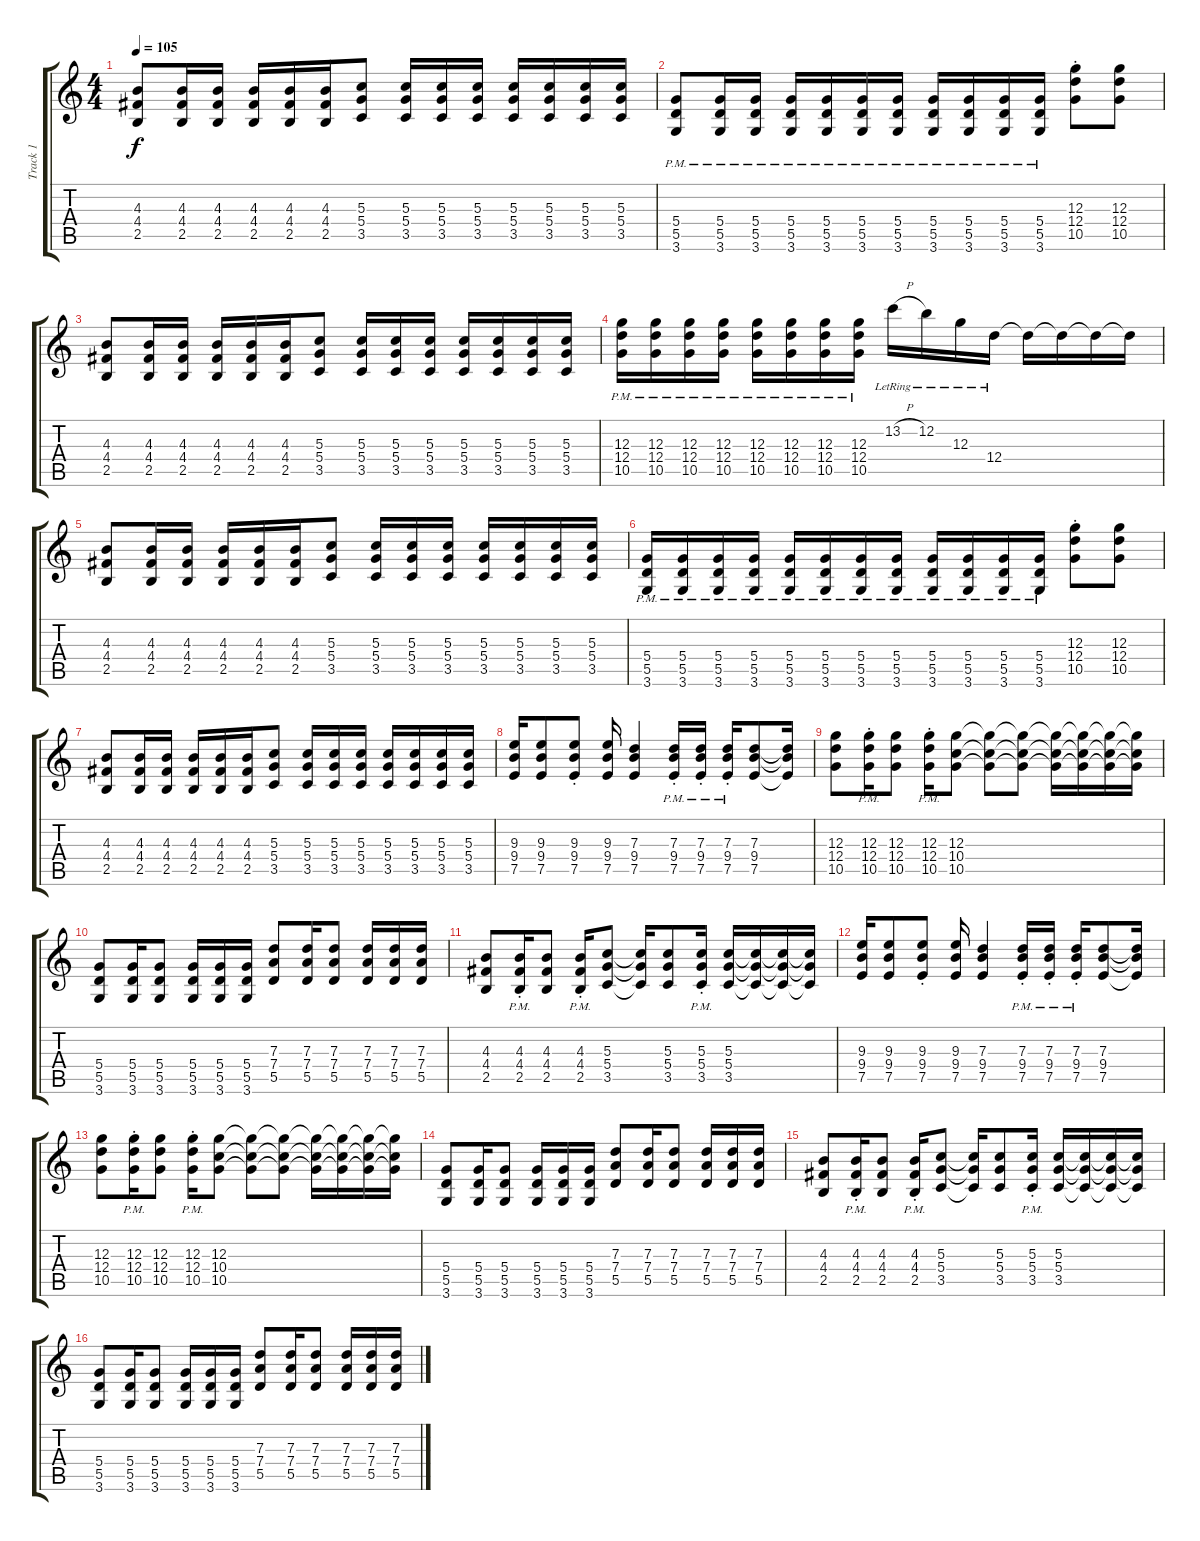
\track ("Track 1" "Track 1") {instrument distortionguitar}
\staff {score tabs}
\tuning (E4 B3 G3 D3 A2 E2) {hide}
\ts (4 4)
\tempo 105
\clef g2
\ks c
(4.3 4.4 2.5).8{dy f} (4.3 4.4 2.5).16 (4.3 4.4 2.5).16 (4.3 4.4 2.5).16 (4.3 4.4 2.5).16 (4.3 4.4 2.5).16 (5.3 5.4 3.5).8 (5.3 5.4 3.5).16 (5.3 5.4 3.5).16 (5.3 5.4 3.5).16 (5.3 5.4 3.5).16 (5.3 5.4 3.5).16 (5.3 5.4 3.5).16 (5.3 5.4 3.5).16 |
(5.4{pm} 5.5{pm} 3.6{pm}).8 (5.4{pm} 5.5{pm} 3.6{pm}).16 (5.4{pm} 5.5{pm} 3.6{pm}).16 (5.4{pm} 5.5{pm} 3.6{pm}).16 (5.4{pm} 5.5{pm} 3.6{pm}).16 (5.4{pm} 5.5{pm} 3.6{pm}).16 (5.4{pm} 5.5{pm} 3.6{pm}).16 (5.4{pm} 5.5{pm} 3.6{pm}).16 (5.4{pm} 5.5{pm} 3.6{pm}).16 (5.4{pm} 5.5{pm} 3.6{pm}).16 (5.4{pm} 5.5{pm} 3.6{pm}).16 (12.3{st} 12.4{st} 10.5{st}).8 (12.3 12.4 10.5).8 |
(4.3 4.4 2.5).8 (4.3 4.4 2.5).16 (4.3 4.4 2.5).16 (4.3 4.4 2.5).16 (4.3 4.4 2.5).16 (4.3 4.4 2.5).16 (5.3 5.4 3.5).8 (5.3 5.4 3.5).16 (5.3 5.4 3.5).16 (5.3 5.4 3.5).16 (5.3 5.4 3.5).16 (5.3 5.4 3.5).16 (5.3 5.4 3.5).16 (5.3 5.4 3.5).16 |
(12.3{pm} 12.4{pm} 10.5{pm}).16 (12.3{pm} 12.4{pm} 10.5{pm}).16 (12.3{pm} 12.4{pm} 10.5{pm}).16 (12.3{pm} 12.4{pm} 10.5{pm}).16 (12.3{pm} 12.4{pm} 10.5{pm}).16 (12.3{pm} 12.4{pm} 10.5{pm}).16 (12.3{pm} 12.4{pm} 10.5{pm}).16 (12.3{pm} 12.4{pm} 10.5{pm}).16 13.2{h lr}.16 12.2{lr}.16 12.3{lr}.16 12.4{lr}.16 12.4{t}.16 12.4{t}.16 12.4{t}.16 12.4{t}.16 |
(4.3 4.4 2.5).8 (4.3 4.4 2.5).16 (4.3 4.4 2.5).16 (4.3 4.4 2.5).16 (4.3 4.4 2.5).16 (4.3 4.4 2.5).16 (5.3 5.4 3.5).8 (5.3 5.4 3.5).16 (5.3 5.4 3.5).16 (5.3 5.4 3.5).16 (5.3 5.4 3.5).16 (5.3 5.4 3.5).16 (5.3 5.4 3.5).16 (5.3 5.4 3.5).16 |
(5.4{pm} 5.5{pm} 3.6{pm}).16 (5.4{pm} 5.5{pm} 3.6{pm}).16 (5.4{pm} 5.5{pm} 3.6{pm}).16 (5.4{pm} 5.5{pm} 3.6{pm}).16 (5.4{pm} 5.5{pm} 3.6{pm}).16 (5.4{pm} 5.5{pm} 3.6{pm}).16 (5.4{pm} 5.5{pm} 3.6{pm}).16 (5.4{pm} 5.5{pm} 3.6{pm}).16 (5.4{pm} 5.5{pm} 3.6{pm}).16 (5.4{pm} 5.5{pm} 3.6{pm}).16 (5.4{pm} 5.5{pm} 3.6{pm}).16 (5.4{pm} 5.5{pm} 3.6{pm}).16 (12.3{st} 12.4{st} 10.5{st}).8 (12.3 12.4 10.5).8 |
(4.3 4.4 2.5).8 (4.3 4.4 2.5).16 (4.3 4.4 2.5).16 (4.3 4.4 2.5).16 (4.3 4.4 2.5).16 (4.3 4.4 2.5).16 (5.3 5.4 3.5).8 (5.3 5.4 3.5).16 (5.3 5.4 3.5).16 (5.3 5.4 3.5).16 (5.3 5.4 3.5).16 (5.3 5.4 3.5).16 (5.3 5.4 3.5).16 (5.3 5.4 3.5).16 |
(9.3 9.4 7.5).16 (9.3 9.4 7.5).8 (9.3{st} 9.4{st} 7.5{st}).8 (9.3 9.4 7.5).16 (7.3 9.4 7.5).4 (7.3{pm st} 9.4{pm st} 7.5{pm st}).16 (7.3{pm st} 9.4{pm st} 7.5{pm st}).16 (7.3{pm st} 9.4{pm st} 7.5{pm st}).16 (7.3 9.4 7.5).8 (7.3{t} 9.4{t} 7.5{t}).16 |
(12.3 12.4 10.5).8 (12.3{pm st} 12.4{pm st} 10.5{pm st}).16 (12.3 12.4 10.5).8 (12.3{pm st} 12.4{pm st} 10.5{pm st}).16 (12.3 10.4 10.5).8 (12.3{t} 10.4{t} 10.5{t}).8 (12.3{t} 10.4{t} 10.5{t}).8 (12.3{t} 10.4{t} 10.5{t}).16 (12.3{t} 10.4{t} 10.5{t}).16 (12.3{t} 10.4{t} 10.5{t}).16 (12.3{t} 10.4{t} 10.5{t}).16 |
(5.4 5.5 3.6).8 (5.4 5.5 3.6).16 (5.4 5.5 3.6).8 (5.4 5.5 3.6).16 (5.4 5.5 3.6).16 (5.4 5.5 3.6).16 (7.3 7.4 5.5).8 (7.3 7.4 5.5).16 (7.3 7.4 5.5).8 (7.3 7.4 5.5).16 (7.3 7.4 5.5).16 (7.3 7.4 5.5).16 |
(4.3 4.4 2.5).8 (4.3{pm st} 4.4{pm st} 2.5{pm st}).16 (4.3 4.4 2.5).8 (4.3{pm st} 4.4{pm st} 2.5{pm st}).16 (5.3 5.4 3.5).8 (5.3{t} 5.4{t} 3.5{t}).16 (5.3 5.4 3.5).8 (5.3{pm st} 5.4{pm st} 3.5{pm st}).16 (5.3 5.4 3.5).16 (5.3{t} 5.4{t} 3.5{t}).16 (5.3{t} 5.4{t} 3.5{t}).16 (5.3{t} 5.4{t} 3.5{t}).16 |
(9.3 9.4 7.5).16 (9.3 9.4 7.5).8 (9.3{st} 9.4{st} 7.5{st}).8 (9.3 9.4 7.5).16 (7.3 9.4 7.5).4 (7.3{pm st} 9.4{pm st} 7.5{pm st}).16 (7.3{pm st} 9.4{pm st} 7.5{pm st}).16 (7.3{pm st} 9.4{pm st} 7.5{pm st}).16 (7.3 9.4 7.5).8 (7.3{t} 9.4{t} 7.5{t}).16 |
(12.3 12.4 10.5).8 (12.3{pm st} 12.4{pm st} 10.5{pm st}).16 (12.3 12.4 10.5).8 (12.3{pm st} 12.4{pm st} 10.5{pm st}).16 (12.3 10.4 10.5).8 (12.3{t} 10.4{t} 10.5{t}).8 (12.3{t} 10.4{t} 10.5{t}).8 (12.3{t} 10.4{t} 10.5{t}).16 (12.3{t} 10.4{t} 10.5{t}).16 (12.3{t} 10.4{t} 10.5{t}).16 (12.3{t} 10.4{t} 10.5{t}).16 |
(5.4 5.5 3.6).8 (5.4 5.5 3.6).16 (5.4 5.5 3.6).8 (5.4 5.5 3.6).16 (5.4 5.5 3.6).16 (5.4 5.5 3.6).16 (7.3 7.4 5.5).8 (7.3 7.4 5.5).16 (7.3 7.4 5.5).8 (7.3 7.4 5.5).16 (7.3 7.4 5.5).16 (7.3 7.4 5.5).16 |
(4.3 4.4 2.5).8 (4.3{pm st} 4.4{pm st} 2.5{pm st}).16 (4.3 4.4 2.5).8 (4.3{pm st} 4.4{pm st} 2.5{pm st}).16 (5.3 5.4 3.5).8 (5.3{t} 5.4{t} 3.5{t}).16 (5.3 5.4 3.5).8 (5.3{pm st} 5.4{pm st} 3.5{pm st}).16 (5.3 5.4 3.5).16 (5.3{t} 5.4{t} 3.5{t}).16 (5.3{t} 5.4{t} 3.5{t}).16 (5.3{t} 5.4{t} 3.5{t}).16 |
(5.4 5.5 3.6).8 (5.4 5.5 3.6).16 (5.4 5.5 3.6).8 (5.4 5.5 3.6).16 (5.4 5.5 3.6).16 (5.4 5.5 3.6).16 (7.3 7.4 5.5).8 (7.3 7.4 5.5).16 (7.3 7.4 5.5).8 (7.3 7.4 5.5).16 (7.3 7.4 5.5).16 (7.3 7.4 5.5).16
